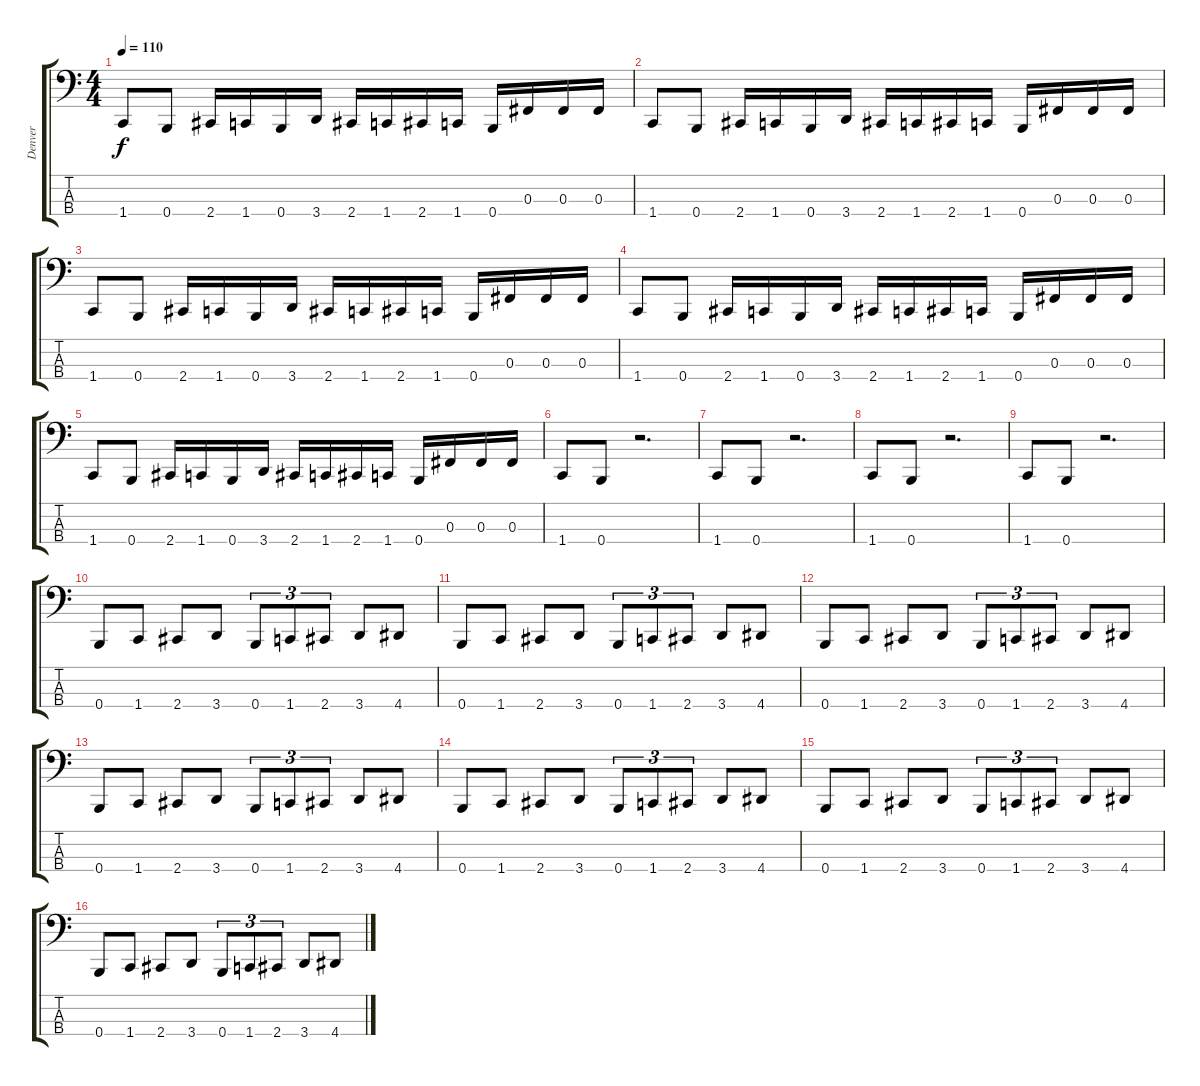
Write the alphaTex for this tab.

\track ("Denver" "Denver") {instrument electricbasspick}
\staff {score tabs}
\tuning (E2 B1 Gb1 B0) {hide}
\ts (4 4)
\tempo 110
\clef f4
\ks c
1.4.8{dy f} 0.4.8 2.4.16 1.4.16 0.4.16 3.4.16 2.4.16 1.4.16 2.4.16 1.4.16 0.4.16 0.3.16 0.3.16 0.3.16 |
1.4.8 0.4.8 2.4.16 1.4.16 0.4.16 3.4.16 2.4.16 1.4.16 2.4.16 1.4.16 0.4.16 0.3.16 0.3.16 0.3.16 |
1.4.8 0.4.8 2.4.16 1.4.16 0.4.16 3.4.16 2.4.16 1.4.16 2.4.16 1.4.16 0.4.16 0.3.16 0.3.16 0.3.16 |
1.4.8 0.4.8 2.4.16 1.4.16 0.4.16 3.4.16 2.4.16 1.4.16 2.4.16 1.4.16 0.4.16 0.3.16 0.3.16 0.3.16 |
1.4.8 0.4.8 2.4.16 1.4.16 0.4.16 3.4.16 2.4.16 1.4.16 2.4.16 1.4.16 0.4.16 0.3.16 0.3.16 0.3.16 |
1.4.8 0.4.8 r.2{d} |
1.4.8 0.4.8 r.2{d} |
1.4.8 0.4.8 r.2{d} |
1.4.8 0.4.8 r.2{d} |
0.4.8 1.4.8 2.4.8 3.4.8 0.4.8{tu (3 2)} 1.4.8{tu (3 2)} 2.4.8{tu (3 2)} 3.4.8 4.4.8 |
0.4.8 1.4.8 2.4.8 3.4.8 0.4.8{tu (3 2)} 1.4.8{tu (3 2)} 2.4.8{tu (3 2)} 3.4.8 4.4.8 |
0.4.8 1.4.8 2.4.8 3.4.8 0.4.8{tu (3 2)} 1.4.8{tu (3 2)} 2.4.8{tu (3 2)} 3.4.8 4.4.8 |
0.4.8 1.4.8 2.4.8 3.4.8 0.4.8{tu (3 2)} 1.4.8{tu (3 2)} 2.4.8{tu (3 2)} 3.4.8 4.4.8 |
0.4.8 1.4.8 2.4.8 3.4.8 0.4.8{tu (3 2)} 1.4.8{tu (3 2)} 2.4.8{tu (3 2)} 3.4.8 4.4.8 |
0.4.8 1.4.8 2.4.8 3.4.8 0.4.8{tu (3 2)} 1.4.8{tu (3 2)} 2.4.8{tu (3 2)} 3.4.8 4.4.8 |
0.4.8 1.4.8 2.4.8 3.4.8 0.4.8{tu (3 2)} 1.4.8{tu (3 2)} 2.4.8{tu (3 2)} 3.4.8 4.4.8
